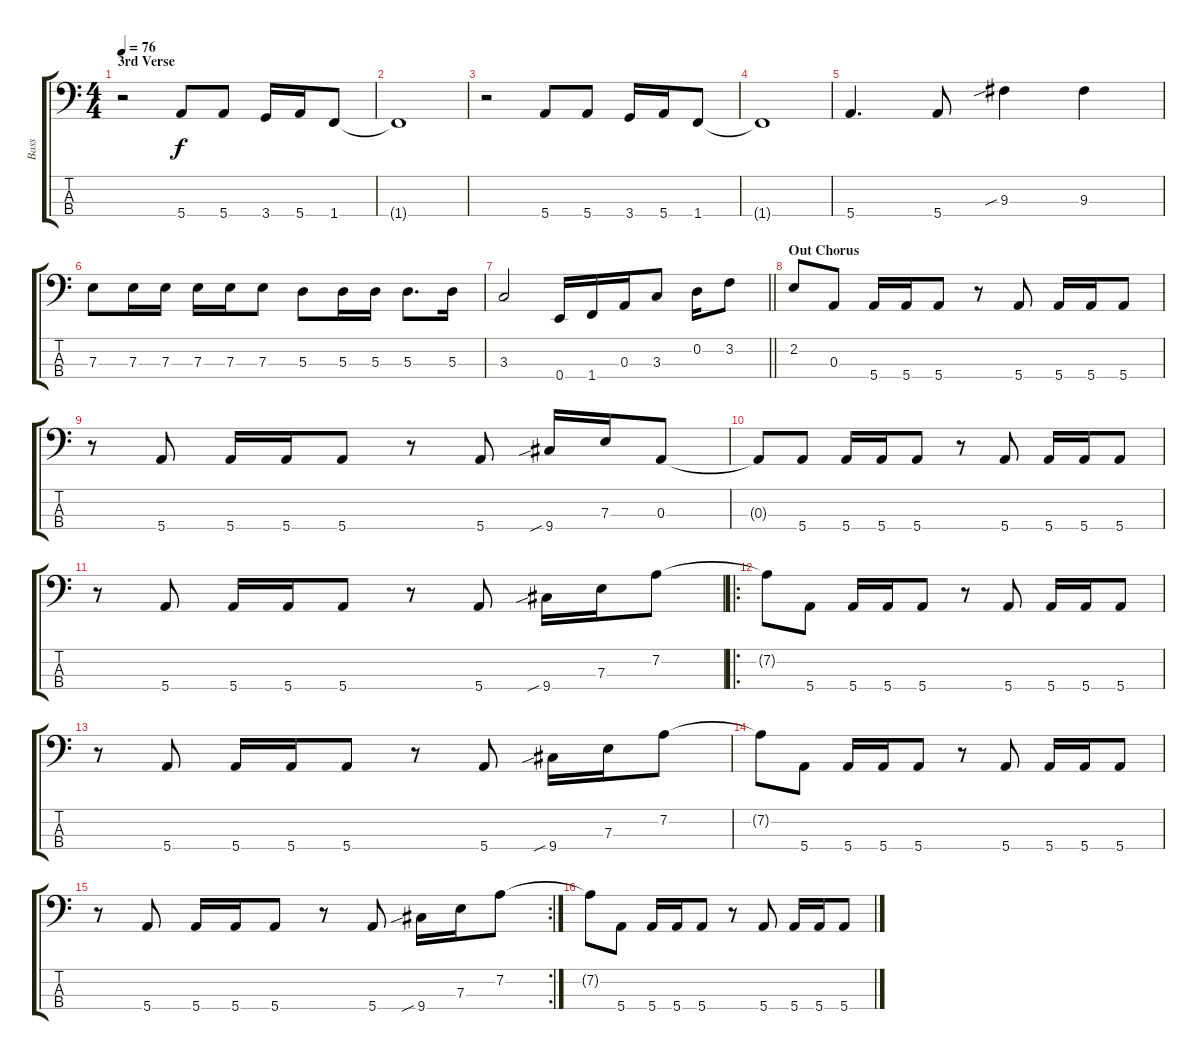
\track ("Bass" "Bass") {instrument electricbassfinger}
\staff {score tabs}
\tuning (G2 D2 A1 E1) {hide}
\ts (4 4)
\section ("" "3rd Verse")
\tempo 76
\clef f4
\ks c
r.2{dy f} 5.4.8 5.4.8 3.4.16 5.4.16 1.4.8 |
1.4{t}.1 |
r.2 5.4.8 5.4.8 3.4.16 5.4.16 1.4.8 |
1.4{t}.1 |
5.4.4{d} 5.4.8 9.3{sib}.4 9.3.4 |
7.3.8 7.3.16 7.3.16 7.3.16 7.3.16 7.3.8 5.3.8 5.3.16 5.3.16 5.3.8{d} 5.3.16 |
\barLineRight lightlight
3.3.2 0.4.16 1.4.16 0.3.16 3.3.8 0.2.16 3.2.8 |
\section ("" "Out Chorus")
2.2.8 0.3.8 5.4.16 5.4.16 5.4.8 r.8 5.4.8 5.4.16 5.4.16 5.4.8 |
r.8 5.4.8 5.4.16 5.4.16 5.4.8 r.8 5.4.8 9.4{sib}.16 7.3.16 0.3.8 |
0.3{t}.8 5.4.8 5.4.16 5.4.16 5.4.8 r.8 5.4.8 5.4.16 5.4.16 5.4.8 |
r.8 5.4.8 5.4.16 5.4.16 5.4.8 r.8 5.4.8 9.4{sib}.16 7.3.16 7.2.8 |
\ro
7.2{t}.8 5.4.8 5.4.16 5.4.16 5.4.8 r.8 5.4.8 5.4.16 5.4.16 5.4.8 |
r.8 5.4.8 5.4.16 5.4.16 5.4.8 r.8 5.4.8 9.4{sib}.16 7.3.16 7.2.8 |
7.2{t}.8 5.4.8 5.4.16 5.4.16 5.4.8 r.8 5.4.8 5.4.16 5.4.16 5.4.8 |
\rc 2
r.8 5.4.8 5.4.16 5.4.16 5.4.8 r.8 5.4.8 9.4{sib}.16 7.3.16 7.2.8 |
7.2{t}.8 5.4.8 5.4.16 5.4.16 5.4.8 r.8 5.4.8 5.4.16 5.4.16 5.4.8
